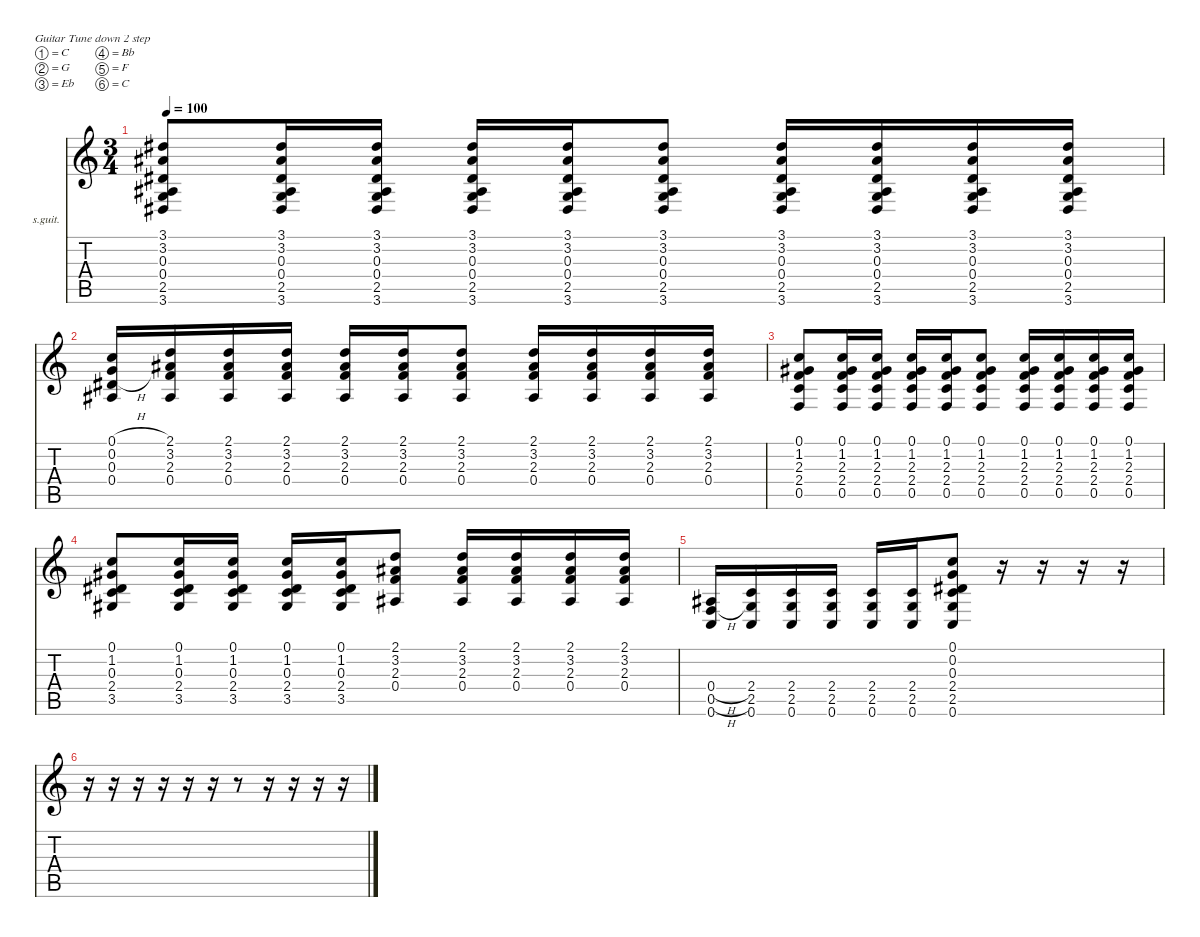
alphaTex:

\defaultSystemsLayout 4
\hideDynamics
\bracketExtendMode nobrackets
\firstSystemTrackNameOrientation horizontal
\otherSystemsTrackNameOrientation horizontal
\track ("Wildgeraesch" "s.guit.") {instrument acousticguitarsteel}
\staff {score tabs}
\tuning (C4 G3 Eb3 Bb2 F2 C2)
\ts (3 4)
\tempo 100
\clef g2
\ks c
(3.1{acc #} 3.2{acc #} 0.3{acc #} 0.4{acc #} 2.5 3.6{acc #}).8{dy f beam Up} (3.1{acc #} 3.2{acc #} 0.3{acc #} 0.4{acc #} 2.5 3.6{acc #}).16{beam Up} (3.1{acc #} 3.2{acc #} 0.3{acc #} 0.4{acc #} 2.5 3.6{acc #}).16{beam Up} (3.1{acc #} 3.2{acc #} 0.3{acc #} 0.4{acc #} 2.5 3.6{acc #}).16{beam Up} (3.1{acc #} 3.2{acc #} 0.3{acc #} 0.4{acc #} 2.5 3.6{acc #}).16{beam Up} (3.1{acc #} 3.2{acc #} 0.3{acc #} 0.4{acc #} 2.5 3.6{acc #}).8{beam Up} (3.1{acc #} 3.2{acc #} 0.3{acc #} 0.4{acc #} 2.5 3.6{acc #}).16{beam Up} (3.1{acc #} 3.2{acc #} 0.3{acc #} 0.4{acc #} 2.5 3.6{acc #}).16{beam Up} (3.1{acc #} 3.2{acc #} 0.3{acc #} 0.4{acc #} 2.5 3.6{acc #}).16{beam Up} (3.1{acc #} 3.2{acc #} 0.3{acc #} 0.4{acc #} 2.5 3.6{acc #}).16{beam Up} |
(0.1{h} 0.2{h} 0.3{h acc #} 0.4{acc #}).16{beam Up} (2.1 3.2{acc #} 2.3 0.4{acc #}).16{beam Up} (2.1 3.2{acc #} 2.3 0.4{acc #}).16{beam Up} (2.1 3.2{acc #} 2.3 0.4{acc #}).16{beam Up} (2.1 3.2{acc #} 2.3 0.4{acc #}).16{beam Up} (2.1 3.2{acc #} 2.3 0.4{acc #}).16{beam Up} (2.1 3.2{acc #} 2.3 0.4{acc #}).8{beam Up} (2.1 3.2{acc #} 2.3 0.4{acc #}).16{beam Up} (2.1 3.2{acc #} 2.3 0.4{acc #}).16{beam Up} (2.1 3.2{acc #} 2.3 0.4{acc #}).16{beam Up} (2.1 3.2{acc #} 2.3 0.4{acc #}).16{beam Up} |
(0.1 1.2{acc #} 2.3 2.4 0.5).8{beam Up} (0.1 1.2{acc #} 2.3 2.4 0.5).16{beam Up} (0.1 1.2{acc #} 2.3 2.4 0.5).16{beam Up} (0.1 1.2{acc #} 2.3 2.4 0.5).16{beam Up} (0.1 1.2{acc #} 2.3 2.4 0.5).16{beam Up} (0.1 1.2{acc #} 2.3 2.4 0.5).8{beam Up} (0.1 1.2{acc #} 2.3 2.4 0.5).16{beam Up} (0.1 1.2{acc #} 2.3 2.4 0.5).16{beam Up} (0.1 1.2{acc #} 2.3 2.4 0.5).16{beam Up} (0.1 1.2{acc #} 2.3 2.4 0.5).16{beam Up} |
(0.1 1.2{acc #} 0.3{acc #} 2.4 3.5{acc #}).8{beam Up} (0.1 1.2{acc #} 0.3{acc #} 2.4 3.5{acc #}).16{beam Up} (0.1 1.2{acc #} 0.3{acc #} 2.4 3.5{acc #}).16{beam Up} (0.1 1.2{acc #} 0.3{acc #} 2.4 3.5{acc #}).16{beam Up} (0.1 1.2{acc #} 0.3{acc #} 2.4 3.5{acc #}).16{beam Up} (2.1 3.2{acc #} 2.3 0.4{acc #}).8{beam Up} (2.1 3.2{acc #} 2.3 0.4{acc #}).16{beam Up} (2.1 3.2{acc #} 2.3 0.4{acc #}).16{beam Up} (2.1 3.2{acc #} 2.3 0.4{acc #}).16{beam Up} (2.1 3.2{acc #} 2.3 0.4{acc #}).16{beam Up} |
(0.4{h acc #} 0.5{h} 0.6).16{beam Up} (2.4 2.5 0.6).16{beam Up} (2.4 2.5 0.6).16{beam Up} (2.4 2.5 0.6).16{beam Up} (2.4 2.5 0.6).16{beam Up} (2.4 2.5 0.6).16{beam Up} (0.1 0.2 0.3{acc #} 2.4 2.5 0.6).8{beam Up} r.16{beam Up} r.16{beam Up} r.16{beam Up} r.16{beam Up} |
r.16{beam Down} r.16{beam Down} r.16{beam Down} r.16{beam Down} r.16{beam Down} r.16{beam Down} r.8{beam Down} r.16{beam Down} r.16{beam Down} r.16{beam Down} r.16{beam Down}
